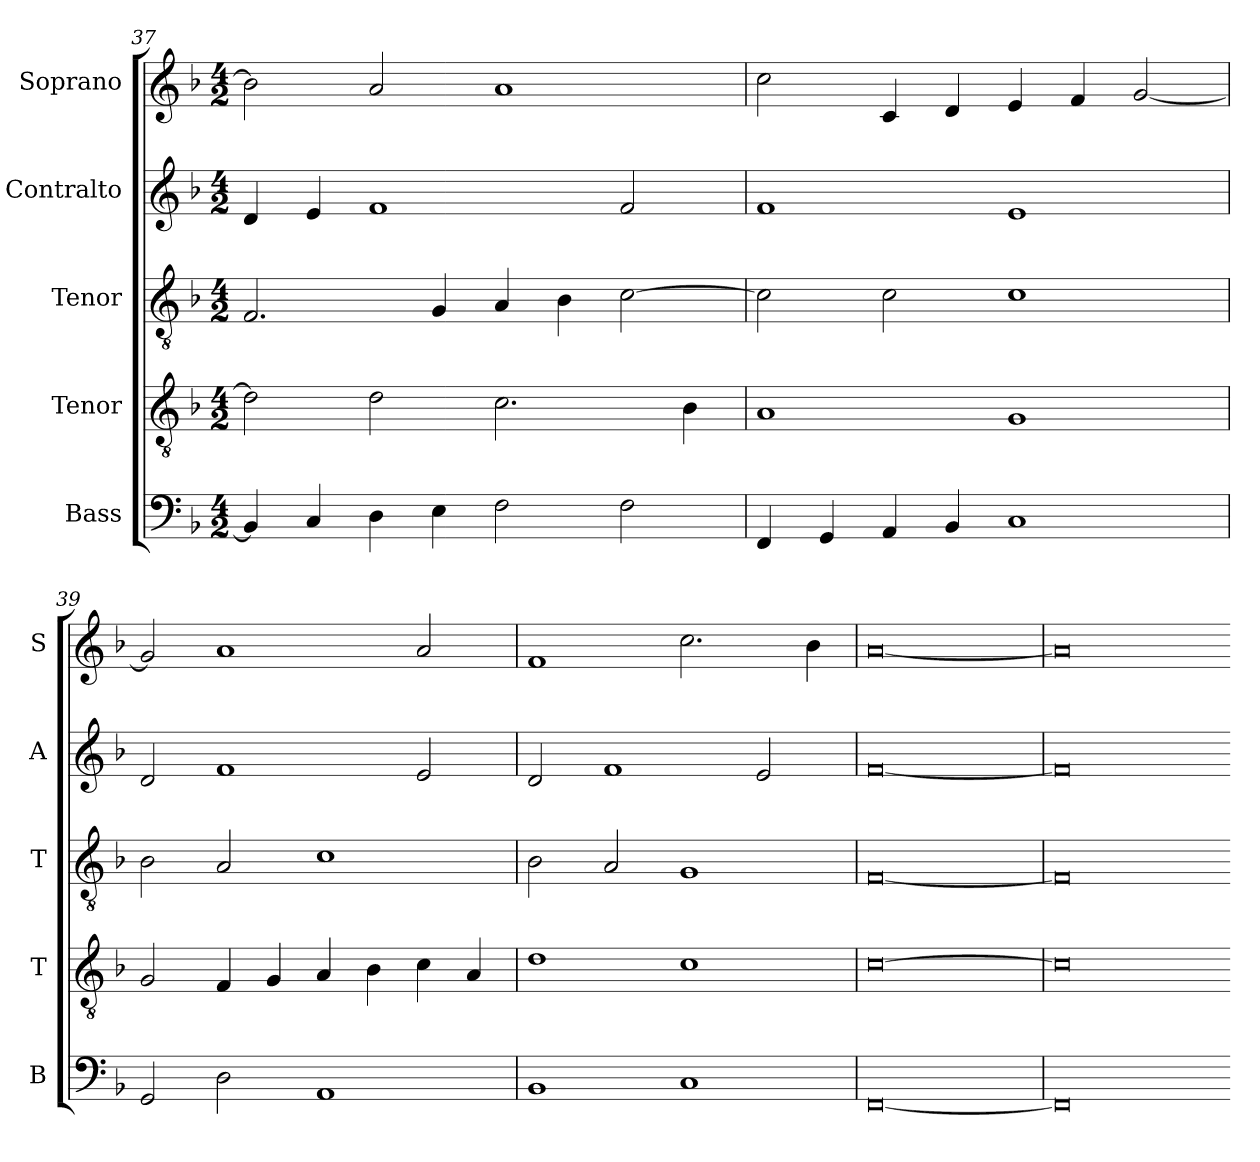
**kern	**kern	**kern	**kern	**kern
*part5	*part4	*part3	*part2	*part1
*staff5	*staff4	*staff3	*staff2	*staff1
*I"Bass	*I"Tenor	*I"Tenor	*I"Contralto	*I"Soprano
*I'B	*I'T	*I'T	*I'A	*I'S
*clefF4	*clefGv2	*clefGv2	*clefG2	*clefG2
*k[b-]	*k[b-]	*k[b-]	*k[b-]	*k[b-]
*F:ion	*F:ion	*F:ion	*F:ion	*F:ion
*M4/2	*M4/2	*M4/2	*M4/2	*M4/2
=37	=37	=37	=37	=37
4BB-]	2d]	2.F	4d	2b-]
4C	.	.	4e	.
4D	2d	.	1f	2a
4E	.	4G	.	.
2F	2.c	4A	.	1a
.	.	4B-	.	.
2F	.	[2c	2f	.
.	4B-	.	.	.
=38	=38	=38	=38	=38
4FF	1A	2c]	1f	2cc
4GG	.	.	.	.
4AA	.	2c	.	4c
4BB-	.	.	.	4d
1C	1G	1c	1e	4e
.	.	.	.	4f
.	.	.	.	[2g
=39	=39	=39	=39	=39
2GG	2G	2B-	2d	2g]
2D	4F	2A	1f	1a
.	4G	.	.	.
1AA	4A	1c	.	.
.	4B-	.	.	.
.	4c	.	2e	2a
.	4A	.	.	.
=40	=40	=40	=40	=40
1BB-	1d	2B-	2d	1f
.	.	2A	1f	.
1C	1c	1G	.	2.cc
.	.	.	2e	.
.	.	.	.	4b-
=41	=41	=41	=41	=41
[0FF	[0c	[0F	[0f	[0a
=42	=42	=42	=42	=42
0FF]	0c]	0F]	0f]	0a]
=-	=-	=-	=-	=-
*-	*-	*-	*-	*-
